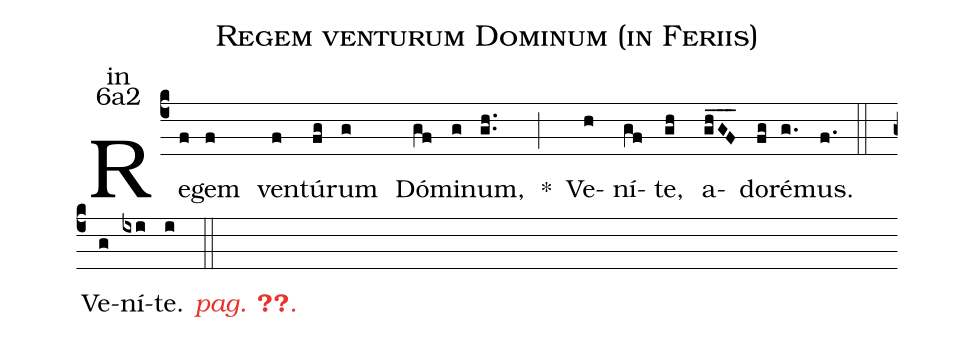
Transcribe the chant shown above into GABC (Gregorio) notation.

name:Regem venturum Dominum (in Feriis);
office-part:in;
mode:6a2;
%%
(c4) Re(f)gem(f) ven(f)tú(fg)rum(g) Dó(gf)mi(g)num,(gh..)
<sp>*</sp>(;)
Ve(h)ní(gf)te,(gh) a(ghGF___)do(fg)ré(g.)mus.(f.)  (::)
<nlba>Ve(g)ní(ixi)t{e}. <c><i>pag. <v>\pageref{M-ODEFIP}</v>.</i></c></nlba>(i ::)
